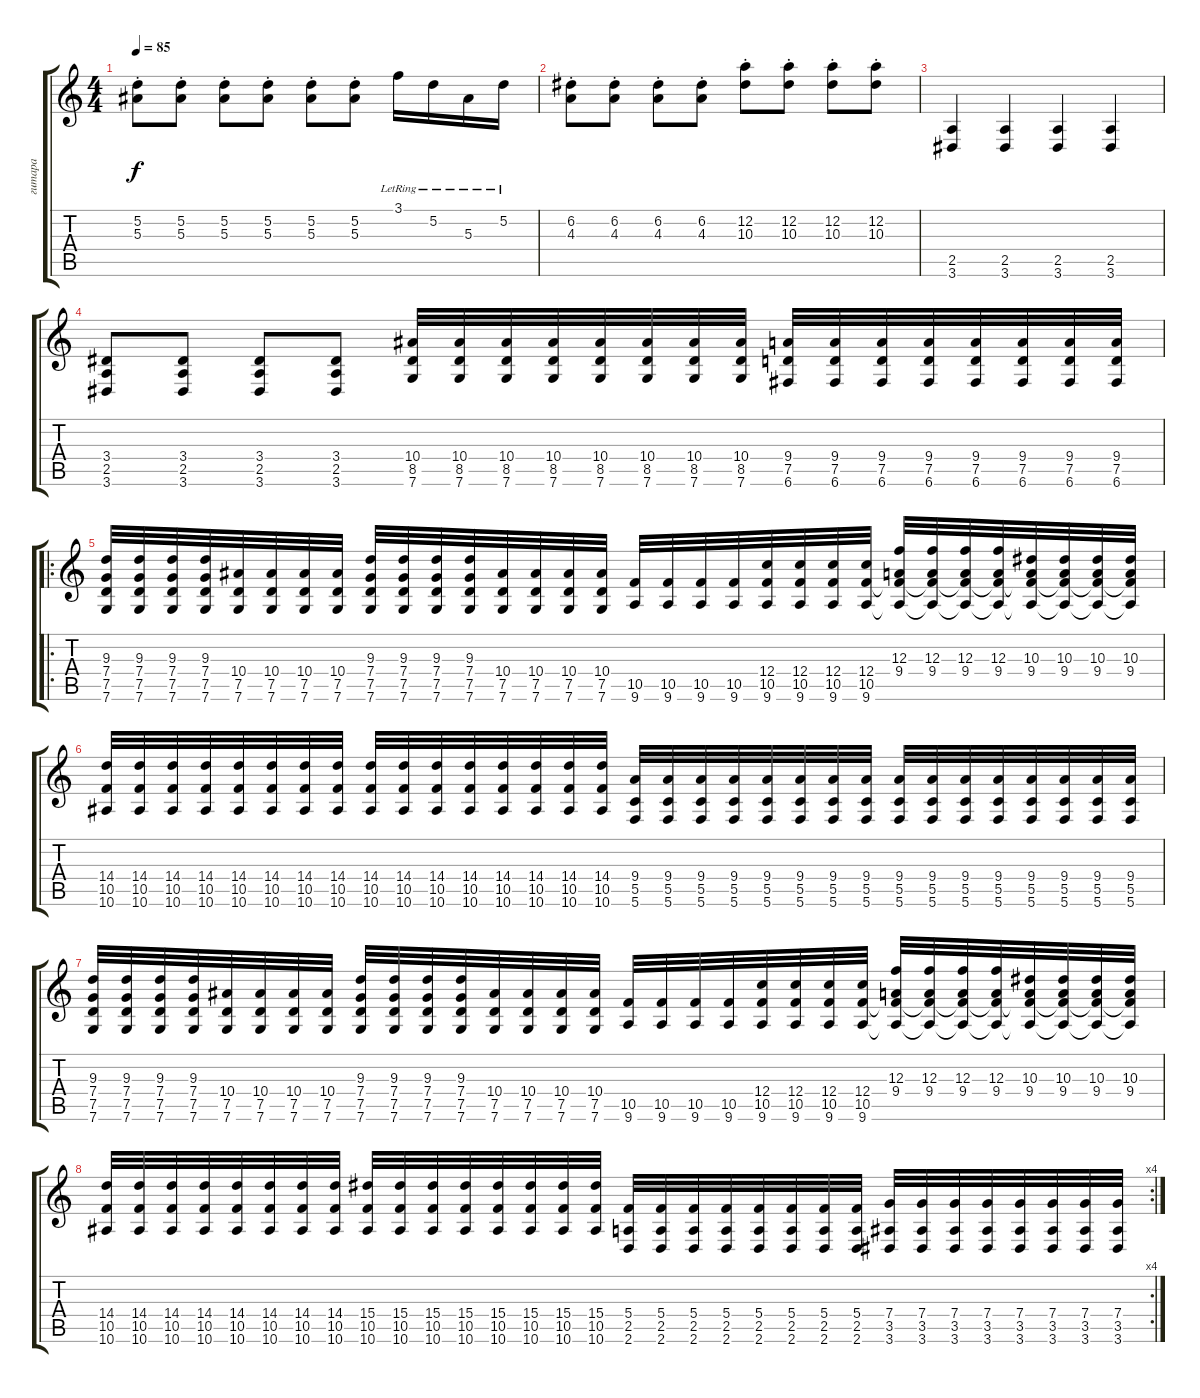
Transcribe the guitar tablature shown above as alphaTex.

\track ("гитара" "гитара") {instrument electricguitarclean}
\staff {score tabs}
\tuning (D4 A3 F3 C3 G2 C2) {hide}
\ts (4 4)
\tempo 85
\clef g2
\ks c
(5.2{st} 5.3{st}).8{dy f} (5.2{st} 5.3{st}).8 (5.2{st} 5.3{st}).8 (5.2{st} 5.3{st}).8 (5.2{st} 5.3{st}).8 (5.2{st} 5.3{st}).8 3.1{lr}.16 5.2{lr}.16 5.3{lr}.16 5.2{lr}.16 |
(6.2{st} 4.3{st}).8 (6.2{st} 4.3{st}).8 (6.2{st} 4.3{st}).8 (6.2{st} 4.3{st}).8 (12.2{st} 10.3{st}).8 (12.2{st} 10.3{st}).8 (12.2{st} 10.3{st}).8 (12.2{st} 10.3{st}).8 |
(2.5 3.6).4{instrument distortionguitar} (2.5 3.6).4 (2.5 3.6).4 (2.5 3.6).4 |
(3.4 2.5 3.6).8 (3.4 2.5 3.6).8 (3.4 2.5 3.6).8 (3.4 2.5 3.6).8 (10.4 8.5 7.6).32 (10.4 8.5 7.6).32 (10.4 8.5 7.6).32 (10.4 8.5 7.6).32 (10.4 8.5 7.6).32 (10.4 8.5 7.6).32 (10.4 8.5 7.6).32 (10.4 8.5 7.6).32 (9.4 7.5 6.6).32 (9.4 7.5 6.6).32 (9.4 7.5 6.6).32 (9.4 7.5 6.6).32 (9.4 7.5 6.6).32 (9.4 7.5 6.6).32 (9.4 7.5 6.6).32 (9.4 7.5 6.6).32 |
\ro
(9.3 7.4 7.5 7.6).32 (9.3 7.4 7.5 7.6).32 (9.3 7.4 7.5 7.6).32 (9.3 7.4 7.5 7.6).32 (10.4 7.5 7.6).32 (10.4 7.5 7.6).32 (10.4 7.5 7.6).32 (10.4 7.5 7.6).32 (9.3 7.4 7.5 7.6).32 (9.3 7.4 7.5 7.6).32 (9.3 7.4 7.5 7.6).32 (9.3 7.4 7.5 7.6).32 (10.4 7.5 7.6).32 (10.4 7.5 7.6).32 (10.4 7.5 7.6).32 (10.4 7.5 7.6).32 (10.5 9.6).32 (10.5 9.6).32 (10.5 9.6).32 (10.5 9.6).32 (12.4 10.5 9.6).32 (12.4 10.5 9.6).32 (12.4 10.5 9.6).32 (12.4 10.5 9.6).32 (12.3 9.4 10.5{t} 9.6{t}).32 (12.3 9.4 10.5{t} 9.6{t}).32 (12.3 9.4 10.5{t} 9.6{t}).32 (12.3 9.4 10.5{t} 9.6{t}).32 (10.3 9.4 10.5{t} 9.6{t}).32 (10.3 9.4 10.5{t} 9.6{t}).32 (10.3 9.4 10.5{t} 9.6{t}).32 (10.3 9.4 10.5{t} 9.6{t}).32 |
(14.4 10.5 10.6).32 (14.4 10.5 10.6).32 (14.4 10.5 10.6).32 (14.4 10.5 10.6).32 (14.4 10.5 10.6).32 (14.4 10.5 10.6).32 (14.4 10.5 10.6).32 (14.4 10.5 10.6).32 (14.4 10.5 10.6).32 (14.4 10.5 10.6).32 (14.4 10.5 10.6).32 (14.4 10.5 10.6).32 (14.4 10.5 10.6).32 (14.4 10.5 10.6).32 (14.4 10.5 10.6).32 (14.4 10.5 10.6).32 (9.4 5.5 5.6).32 (9.4 5.5 5.6).32 (9.4 5.5 5.6).32 (9.4 5.5 5.6).32 (9.4 5.5 5.6).32 (9.4 5.5 5.6).32 (9.4 5.5 5.6).32 (9.4 5.5 5.6).32 (9.4 5.5 5.6).32 (9.4 5.5 5.6).32 (9.4 5.5 5.6).32 (9.4 5.5 5.6).32 (9.4 5.5 5.6).32 (9.4 5.5 5.6).32 (9.4 5.5 5.6).32 (9.4 5.5 5.6).32 |
(9.3 7.4 7.5 7.6).32 (9.3 7.4 7.5 7.6).32 (9.3 7.4 7.5 7.6).32 (9.3 7.4 7.5 7.6).32 (10.4 7.5 7.6).32 (10.4 7.5 7.6).32 (10.4 7.5 7.6).32 (10.4 7.5 7.6).32 (9.3 7.4 7.5 7.6).32 (9.3 7.4 7.5 7.6).32 (9.3 7.4 7.5 7.6).32 (9.3 7.4 7.5 7.6).32 (10.4 7.5 7.6).32 (10.4 7.5 7.6).32 (10.4 7.5 7.6).32 (10.4 7.5 7.6).32 (10.5 9.6).32 (10.5 9.6).32 (10.5 9.6).32 (10.5 9.6).32 (12.4 10.5 9.6).32 (12.4 10.5 9.6).32 (12.4 10.5 9.6).32 (12.4 10.5 9.6).32 (12.3 9.4 10.5{t} 9.6{t}).32 (12.3 9.4 10.5{t} 9.6{t}).32 (12.3 9.4 10.5{t} 9.6{t}).32 (12.3 9.4 10.5{t} 9.6{t}).32 (10.3 9.4 10.5{t} 9.6{t}).32 (10.3 9.4 10.5{t} 9.6{t}).32 (10.3 9.4 10.5{t} 9.6{t}).32 (10.3 9.4 10.5{t} 9.6{t}).32 |
\rc 4
(14.4 10.5 10.6).32 (14.4 10.5 10.6).32 (14.4 10.5 10.6).32 (14.4 10.5 10.6).32 (14.4 10.5 10.6).32 (14.4 10.5 10.6).32 (14.4 10.5 10.6).32 (14.4 10.5 10.6).32 (15.4 10.5 10.6).32 (15.4 10.5 10.6).32 (15.4 10.5 10.6).32 (15.4 10.5 10.6).32 (15.4 10.5 10.6).32 (15.4 10.5 10.6).32 (15.4 10.5 10.6).32 (15.4 10.5 10.6).32 (5.4 2.5 2.6).32 (5.4 2.5 2.6).32 (5.4 2.5 2.6).32 (5.4 2.5 2.6).32 (5.4 2.5 2.6).32 (5.4 2.5 2.6).32 (5.4 2.5 2.6).32 (5.4 2.5 2.6).32 (7.4 3.5 3.6).32 (7.4 3.5 3.6).32 (7.4 3.5 3.6).32 (7.4 3.5 3.6).32 (7.4 3.5 3.6).32 (7.4 3.5 3.6).32 (7.4 3.5 3.6).32 (7.4 3.5 3.6).32
